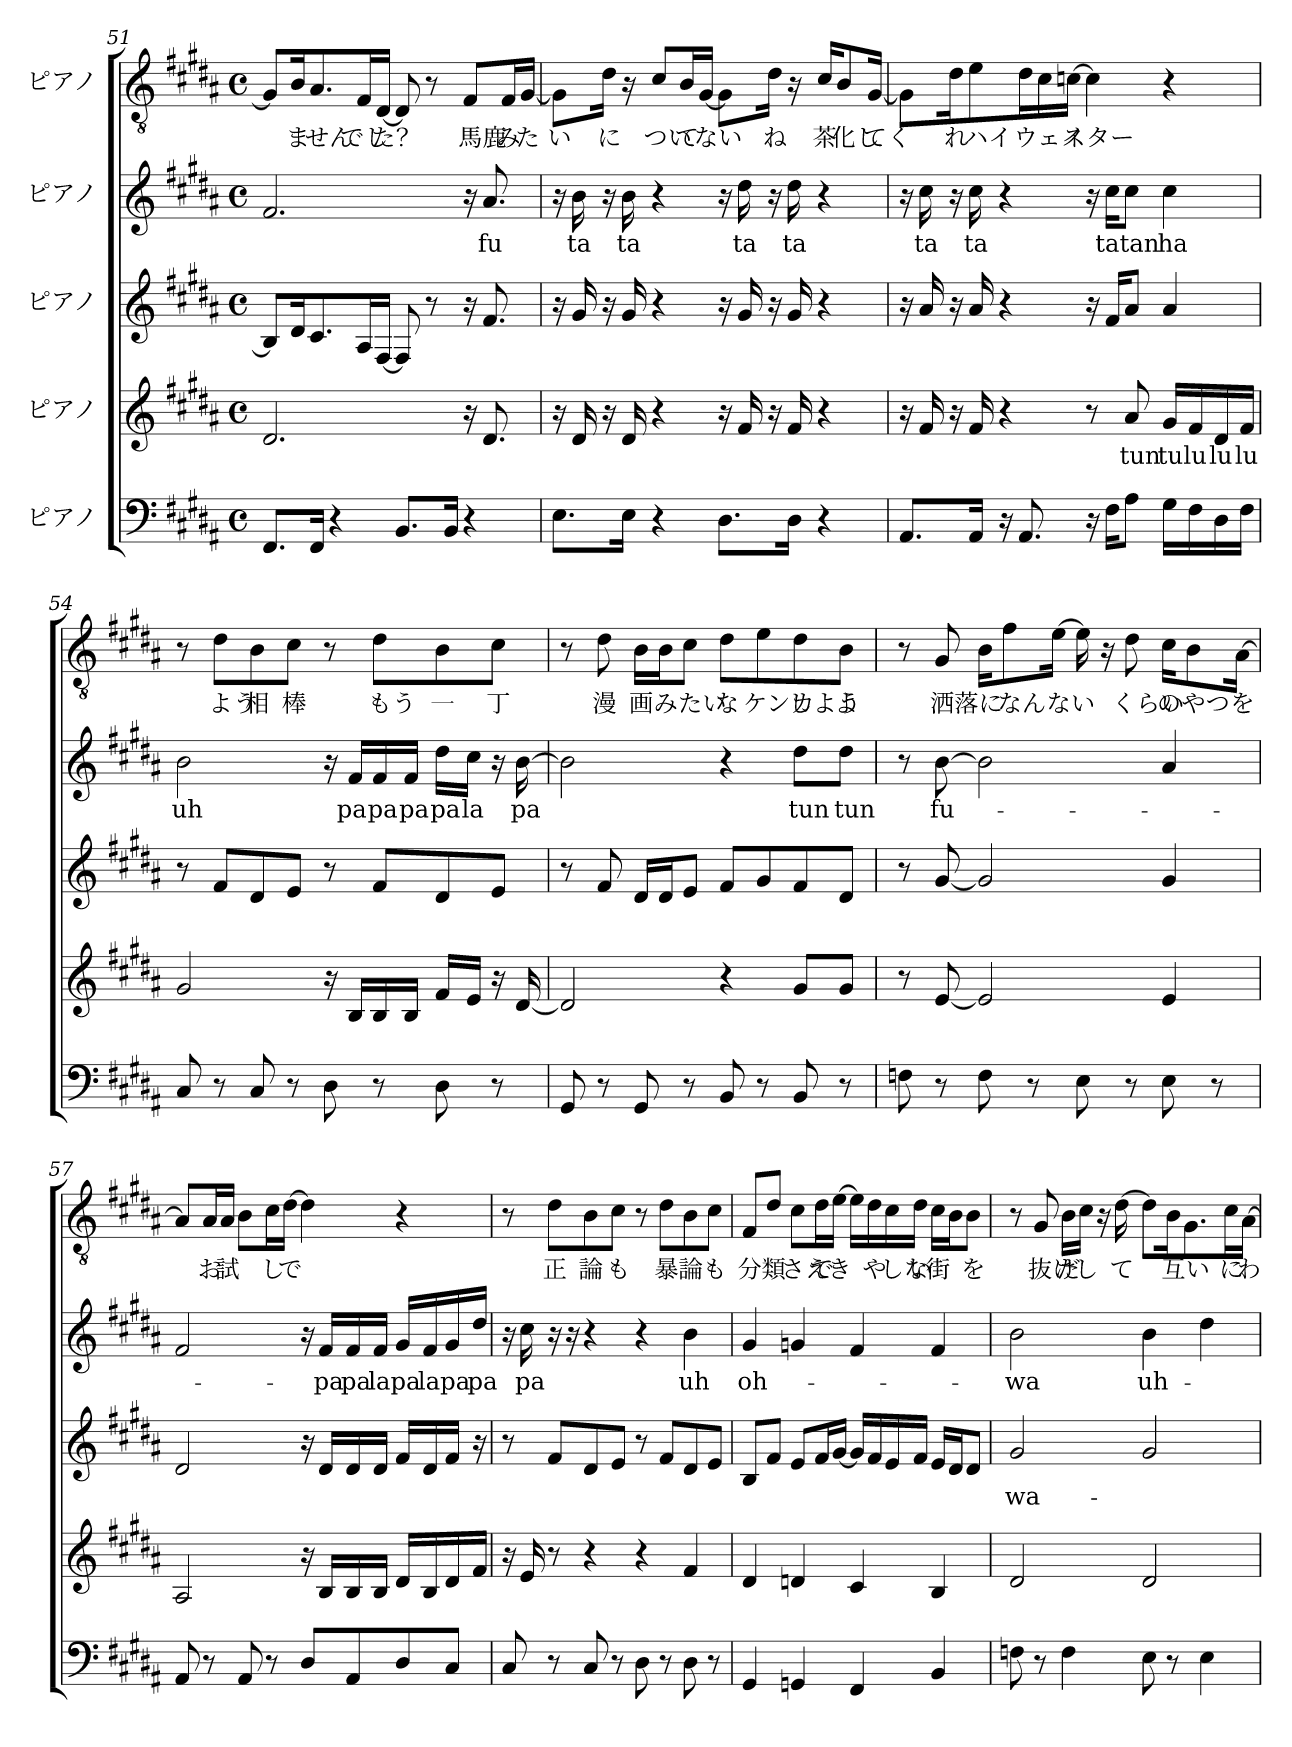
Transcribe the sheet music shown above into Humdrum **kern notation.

**kern	**kern	**text	**kern	**text	**kern	**text	**kern	**text
*part5	*part4	*part4	*part3	*part3	*part2	*part2	*part1	*part1
*staff5	*staff4	*staff4	*staff3	*staff3	*staff2	*staff2	*staff1	*staff1
*I"ピアノ	*I"ピアノ	*	*I"ピアノ	*	*I"ピアノ	*	*I"ピアノ	*
*clefF4	*clefG2	*	*clefG2	*	*clefG2	*	*clefGv2	*
*k[f#c#g#d#a#]	*k[f#c#g#d#a#]	*	*k[f#c#g#d#a#]	*	*k[f#c#g#d#a#]	*	*k[f#c#g#d#a#]	*
*M4/4	*M4/4	*	*M4/4	*	*M4/4	*	*M4/4	*
*met(c)	*met(c)	*	*met(c)	*	*met(c)	*	*met(c)	*
=51	=51	=51	=51	=51	=51	=51	=51	=51
8.FF#L	2.d#	.	8BL]	.	2.f#	.	8G#L]	.
.	.	.	16d#K	.	.	.	16BK	ま
16FF#Jk	.	.	8.c#	.	.	.	8.A#	せん
4r	.	.	.	.	.	.	.	.
.	.	.	16A#L	.	.	.	16F#L	でし
.	.	.	[16F#JJ	.	.	.	[16D#JJ	た
8.BBL	.	.	8F#]	.	.	.	8D#]	？
.	.	.	8r	.	.	.	8r	.
16BBJk	.	.	.	.	.	.	.	.
4r	16r	.	16r	.	16r	.	8F#L	馬鹿
.	8.d#	.	8.f#	.	8.a#	-fu	.	.
.	.	.	.	.	.	.	16F#L	み
.	.	.	.	.	.	.	[16G#JJ	た
=52	=52	=52	=52	=52	=52	=52	=52	=52
8.EL	16r	.	16r	.	16r	.	8G#L]	い
.	16d#	.	16g#	.	16b	ta	.	.
.	16r	.	16r	.	16r	.	16d#Jk	に
16EJk	16d#	.	16g#	.	16b	ta	16r	.
4r	4r	.	4r	.	4r	.	8c#L	つい
.	.	.	.	.	.	.	16BL	て
.	.	.	.	.	.	.	[16G#JJ	ない
8.D#L	16r	.	16r	.	16r	.	8G#L]	.
.	16f#	.	16g#	.	16dd#	ta	.	.
.	16r	.	16r	.	16r	.	16d#Jk	ね
16D#Jk	16f#	.	16g#	.	16dd#	ta	16r	.
4r	4r	.	4r	.	4r	.	16c#KL	茶
.	.	.	.	.	.	.	8B	化し
.	.	.	.	.	.	.	[16G#Jk	てく
=53	=53	=53	=53	=53	=53	=53	=53	=53
8.AA#L	16r	.	16r	.	16r	.	8G#L]	.
.	16f#	.	16a#	.	16cc#	ta	.	.
.	16r	.	16r	.	16r	.	16d#K	れ
16AA#Jk	16f#	.	16a#	.	16cc#	ta	8e	ハイ
16r	4r	.	4r	.	4r	.	.	.
8.AA#	.	.	.	.	.	.	16d#L	ウェイ
.	.	.	.	.	.	.	16c#	.
.	.	.	.	.	.	.	[16cnJJ	スター
16r	8r	.	16r	.	16r	.	4c]	.
16F#KL	.	.	16f#KL	.	16cc#KL	ta	.	.
8A#J	8a#	tun	8a#J	.	8cc#J	tan	.	.
16G#LL	16g#LL	tu	4a#	.	4cc#	ha	4r	.
16F#	16f#	lu	.	.	.	.	.	.
16D#	16d#	lu	.	.	.	.	.	.
16F#JJ	16f#JJ	lu	.	.	.	.	.	.
=54	=54	=54	=54	=54	=54	=54	=54	=54
8C#	2g#	.	8r	.	2b	uh	8r	.
8r	.	.	8f#L	.	.	.	8d#L	よう
8C#	.	.	8d#	.	.	.	8B	相
8r	.	.	8eJ	.	.	.	8c#J	棒
8D#	16r	.	8r	.	16r	.	8r	.
.	16BLL	.	.	.	16f#LL	pa	.	.
8r	16B	.	8f#L	.	16f#	pa	8d#L	もう
.	16BJJ	.	.	.	16f#JJ	pa	.	.
8D#	16f#LL	.	8d#	.	16dd#LL	pa	8B	一
.	16eJJ	.	.	.	16cc#JJ	la	.	.
8r	16r	.	8eJ	.	16r	.	8c#J	丁
.	[16d#	.	.	.	[16b	pa	.	.
=55	=55	=55	=55	=55	=55	=55	=55	=55
8GG#	2d#]	.	8r	.	2b]	.	8r	.
8r	.	.	8f#	.	.	.	8d#	漫
8GG#	.	.	16d#LL	.	.	.	16BLL	画
.	.	.	16d#J	.	.	.	16BJ	み
8r	.	.	8eJ	.	.	.	8c#J	たい
8BB	4r	.	8f#L	.	4r	.	8d#L	な
8r	.	.	8g#	.	.	.	8e	ケンカ
8BB	8g#L	.	8f#	.	8dd#L	tun	8d#	しよう
8r	8g#J	.	8d#J	.	8dd#J	tun	8BJ	よ
=56	=56	=56	=56	=56	=56	=56	=56	=56
8Fn	8r	.	8r	.	8r	.	8r	.
8r	[8e	.	[8g#	.	[8b	fu-	8G#	洒落に
8F	2e]	.	2g#]	.	2b]	.	16BKL	.
.	.	.	.	.	.	.	8f#	なん
8r	.	.	.	.	.	.	.	.
.	.	.	.	.	.	.	[16eJk	ない
8E	.	.	.	.	.	.	16e]	.
.	.	.	.	.	.	.	16r	.
8r	.	.	.	.	.	.	8d#	くらい
8E	4e	.	4g#	.	4a#	.	16c#KL	の
.	.	.	.	.	.	.	8B	やつ
8r	.	.	.	.	.	.	.	.
.	.	.	.	.	.	.	[16A#Jk	を
=57	=57	=57	=57	=57	=57	=57	=57	=57
8AA#	2A#	.	2d#	.	2f#	.	8A#L]	.
8r	.	.	.	.	.	.	16A#L	お
.	.	.	.	.	.	.	16A#JJ	試
8AA#	.	.	.	.	.	.	8BL	.
8r	.	.	.	.	.	.	16c#L	し
.	.	.	.	.	.	.	[16d#JJ	で
8D#L	16r	.	16r	.	16r	.	4d#]	.
.	16BLL	.	16d#LL	.	16f#LL	-pa	.	.
8AA#	16B	.	16d#	.	16f#	pa	.	.
.	16BJJ	.	16d#JJ	.	16f#JJ	la	.	.
8D#	16d#LL	.	16f#LL	.	16g#LL	pa	4r	.
.	16B	.	16d#	.	16f#	la	.	.
8C#J	16d#	.	16f#JJ	.	16g#	pa	.	.
.	16f#JJ	.	16r	.	16dd#JJ	pa	.	.
=58	=58	=58	=58	=58	=58	=58	=58	=58
8C#	16r	.	8r	.	16r	.	8r	.
.	16e	.	.	.	16cc#	pa	.	.
8r	8r	.	8f#L	.	16r	.	8d#L	正
.	.	.	.	.	16r	.	.	.
8C#	4r	.	8d#	.	4r	.	8B	論
8r	.	.	8eJ	.	.	.	8c#J	も
8D#	4r	.	8r	.	4r	.	8r	.
8r	.	.	8f#L	.	.	.	8d#L	暴
8D#	4f#	.	8d#	.	4b	uh	8B	論
8r	.	.	8eJ	.	.	.	8c#J	も
=59	=59	=59	=59	=59	=59	=59	=59	=59
4GG#	4d#	.	8BL	.	4g#	oh-	8F#L	分
.	.	.	8f#J	.	.	.	8d#J	類
4GGn	4dn	.	8eL	.	4gn	.	8c#L	さえ
.	.	.	16f#L	.	.	.	16d#L	で
.	.	.	[16g#JJ	.	.	.	[16eJJ	き
4FF#	4c#	.	16g#LL]	.	4f#	.	16eLL]	.
.	.	.	16f#	.	.	.	16d#	や
.	.	.	16e	.	.	.	16c#	しな
.	.	.	16f#JJ	.	.	.	16d#JJ	い
4BB	4B	.	16eLL	.	4f#	.	16c#LL	街
.	.	.	16d#J	.	.	.	16BJ	.
.	.	.	8d#J	.	.	.	8BJ	を
=60	=60	=60	=60	=60	=60	=60	=60	=60
8Fn	2d#	.	2g#	wa-	2b	-wa	8r	.
8r	.	.	.	.	.	.	8G#	抜け
4F	.	.	.	.	.	.	16BLL	だ
.	.	.	.	.	.	.	16c#JJ	し
.	.	.	.	.	.	.	16r	.
.	.	.	.	.	.	.	[16d#	て
8E	2d#	.	2g#	.	4b	uh-	8d#L]	.
8r	.	.	.	.	.	.	16BK	互い
.	.	.	.	.	.	.	8.G#	.
4E	.	.	.	.	4dd#	.	.	.
.	.	.	.	.	.	.	16c#L	に
.	.	.	.	.	.	.	[16A#JJ	わ
=	=	=	=	=	=	=	=	=
*-	*-	*-	*-	*-	*-	*-	*-	*-
